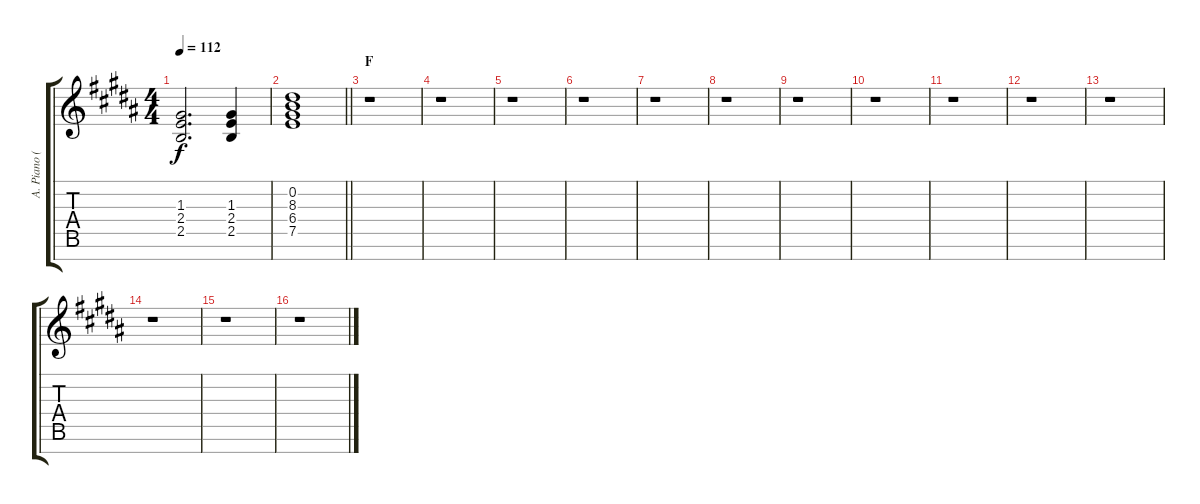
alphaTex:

\track ("A. Piano (Right Hand)" "A. Piano (") {instrument brightacousticpiano}
\staff {score tabs}
\tuning (E5 B4 G4 D4 A3 E3 B2) {hide}
\ts (4 4)
\tempo 112
\clef g2
\ks b
(1.3 2.4 2.5).2{d dy f} (1.3 2.4 2.5).4 |
\barLineRight lightlight
(0.2 8.3 6.4 7.5).1 |
\section ("" "F")
r.1 |
r.1 |
r.1 |
r.1 |
r.1 |
r.1 |
r.1 |
r.1 |
r.1 |
r.1 |
r.1 |
r.1 |
r.1 |
r.1
